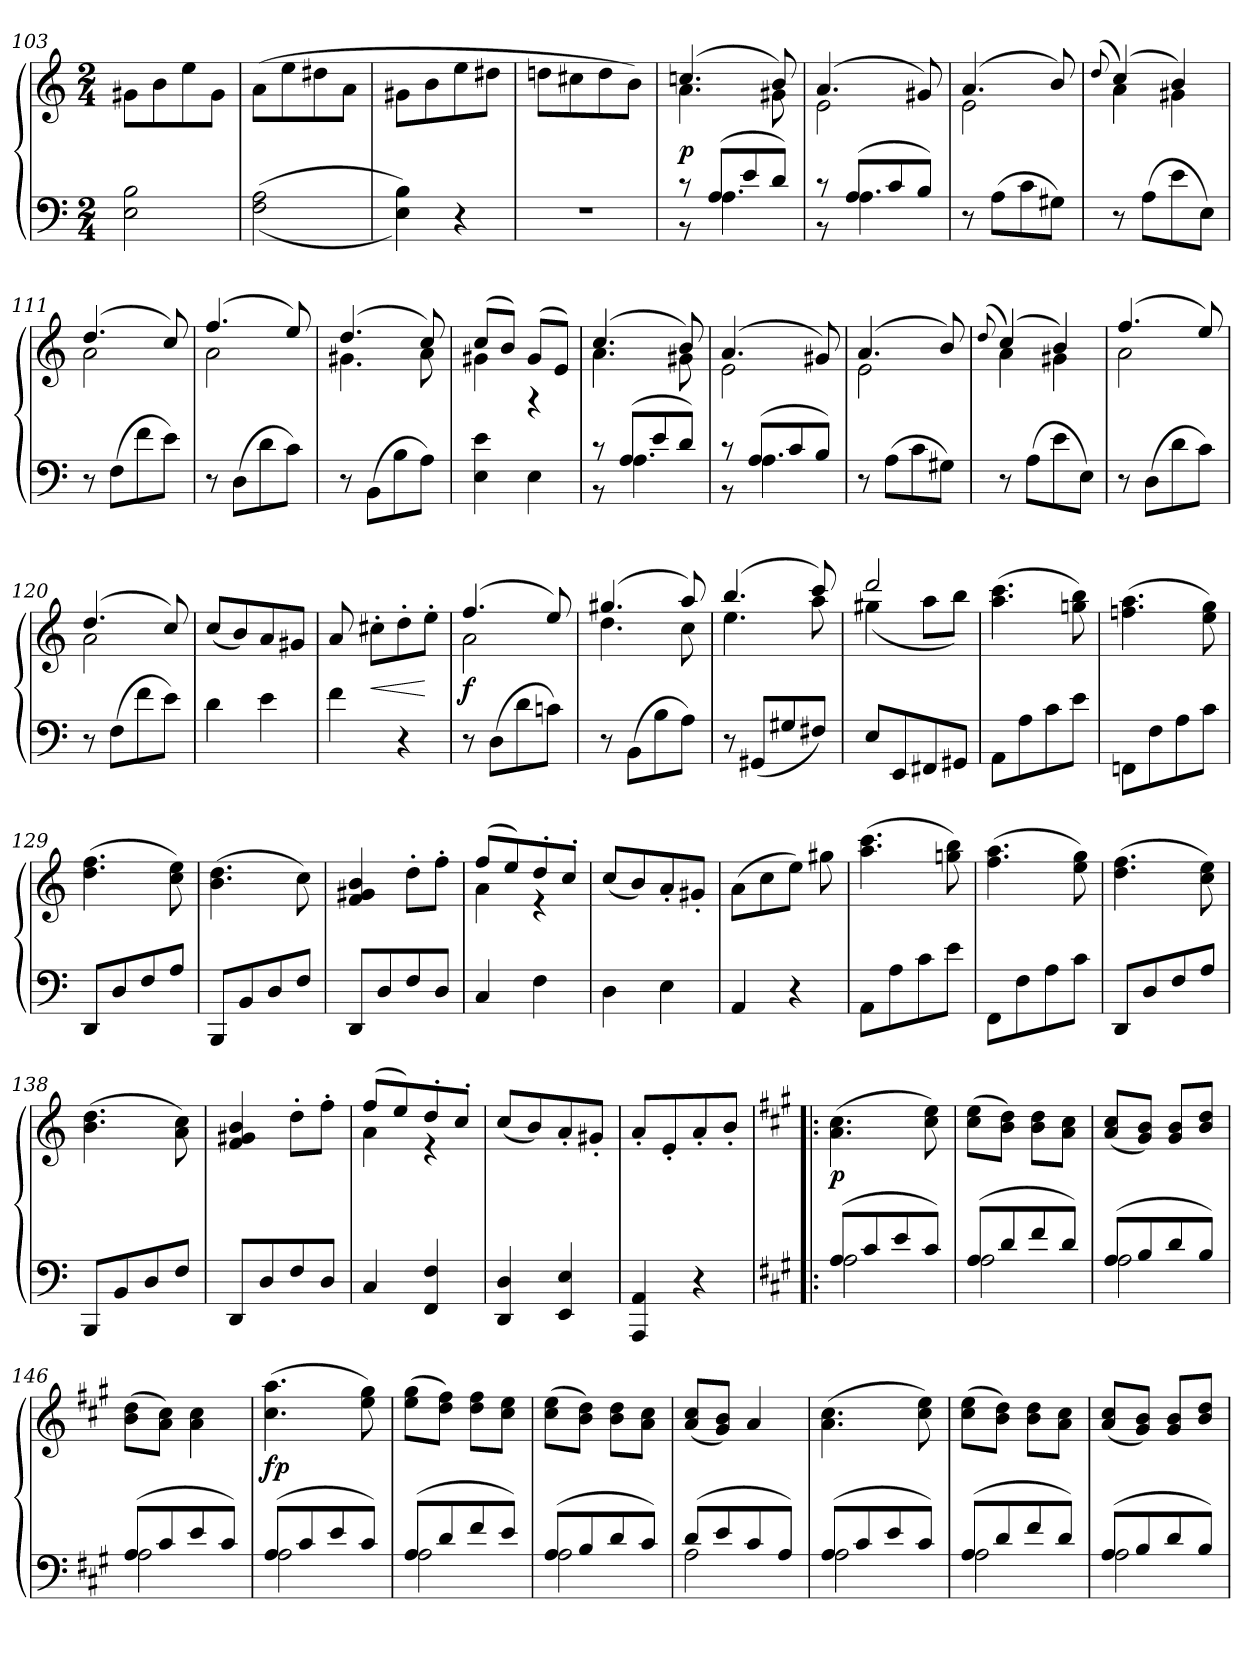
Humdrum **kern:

**kern	**kern	**dynam
*part1	*part1	*part1
*staff2	*staff1	*staff1/2
*clefF4	*clefG2	*
*k[]	*k[]	*
*a:	*a:	*
*M2/4	*M2/4	*
=103	=103	=103
2E 2B	8g#X\L	.
.	8b\	.
.	8ee\	.
.	8g#\J	.
=104	=104	=104
(<(>2F 2A	(8aL	.
.	8ee	.
.	8dd#X	.
.	8aJ	.
=105	=105	=105
4E 4B))	8g#XL	.
.	8b	.
4r	8ee	.
.	8dd#XJ	.
=106	=106	=106
2r	8ddnL	.
.	8cc#X	.
.	8dd	.
.	8bJ)	.
=107	=107	=107
*^	*^	*
8r	8r	(4.ccn	4.a	p
(8AL	4.A	.	.	.
8e	.	.	.	.
8dJ)	.	8b)	8g#X	.
=108	=108	=108	=108	=108
8r	8r	(4.a	2e	.
(8AL	4.A	.	.	.
8c	.	.	.	.
8BJ)	.	8g#X)	.	.
*v	*v	*	*	*
=109	=109	=109	=109
8r	(4.a	2e	.
(8AL	.	.	.
8c	.	.	.
8G#XJ)	8b)	.	.
=110	=110	=110	=110
.	(>8qqdd	.	.
8r	(4cc)	4a	.
(8AL	.	.	.
8e	4b)	4g#X	.
8EJ)	.	.	.
=111	=111	=111	=111
8r	(4.dd	2a	.
(8FL	.	.	.
8f	.	.	.
8eJ)	8cc)	.	.
=112	=112	=112	=112
8r	(4.ff	2a	.
(8DL	.	.	.
8d	.	.	.
8cJ)	8ee)	.	.
=113	=113	=113	=113
8r	(4.dd	4.g#X	.
(8BBL	.	.	.
8B	.	.	.
8AJ)	8cc)	8a	.
=114	=114	=114	=114
4E 4e	(8ccL	4g#X	.
.	8bJ)	.	.
4E	(8g#L	4r	.
.	8eJ)	.	.
=115	=115	=115	=115
*^	*	*	*
8r	8r	(4.cc	4.a	.
(8AL	4.A	.	.	.
8e	.	.	.	.
8dJ)	.	8b)	8g#X	.
=116	=116	=116	=116	=116
8r	8r	(4.a	2e	.
(8AL	4.A	.	.	.
8c	.	.	.	.
8BJ)	.	8g#X)	.	.
*v	*v	*	*	*
=117	=117	=117	=117
8r	(4.a	2e	.
(8AL	.	.	.
8c	.	.	.
8G#XJ)	8b)	.	.
=118	=118	=118	=118
.	(>8qqdd	.	.
8r	(4cc)	4a	.
(8AL	.	.	.
8e	4b)	4g#X	.
8EJ)	.	.	.
=119	=119	=119	=119
8r	(4.ff	2a	.
(8DL	.	.	.
8d	.	.	.
8cJ)	8ee)	.	.
=120	=120	=120	=120
8r	(4.dd	2a	.
(8FL	.	.	.
8f	.	.	.
8eJ)	8cc)	.	.
*	*v	*v	*
=121	=121	=121
4d	(8ccL	.
.	8b)	.
4e	8a	.
.	8g#XJ	.
=122	=122	=122
4f	8a	.
.	8cc#X'L	<
4r	8dd'	.
.	8ee'J	[
=123	=123	=123
*	*^	*
8r	(4.ff	2a	f
(8DL	.	.	.
8d	.	.	.
8cnJ)	8ee)	.	.
=124	=124	=124	=124
8r	(4.gg#X	4.dd	.
(8BBL	.	.	.
8B	.	.	.
8AJ)	8aa)	8cc	.
=125	=125	=125	=125
8r	(4.bb	4.ee	.
(8GG#XL	.	.	.
8G#X	.	.	.
8F#XJ)	8ccc)	8aa	.
=126	=126	=126	=126
8EL	2ddd	(4gg#X	.
8EE	.	.	.
8FF#X	.	8aaL	.
8GG#XJ	.	8bbJ)	.
*	*v	*v	*
=127	=127	=127
8AAL	(4.aa 4.ccc	.
8A	.	.
8c	.	.
8eJ	8ggn 8bb)	.
=128	=128	=128
8FFnL	(4.ffn 4.aa	.
8F	.	.
8A	.	.
8cJ	8ee 8gg)	.
=129	=129	=129
8DDL	(4.dd 4.ff	.
8D	.	.
8F	.	.
8AJ	8cc 8ee)	.
=130	=130	=130
8BBBL	(4.b 4.dd	.
8BB	.	.
8D	.	.
8FJ	8cc)	.
=131	=131	=131
8DDL	4f 4g#X 4b	.
8D	.	.
8F	8dd'L	.
8DJ	8ff'J	.
=132	=132	=132
*	*^	*
4C	(8ffL	4a	.
.	8ee)	.	.
4F	8dd'	4r	.
.	8cc'J	.	.
*	*v	*v	*
=133	=133	=133
4D	(8ccL	.
.	8b)	.
4E	8a'	.
.	8g#X'J	.
=134	=134	=134
4AA	(8aL	.
.	8cc	.
4r	8eeJ)	.
.	8gg#X	.
=135	=135	=135
8AAL	(4.aa 4.ccc	.
8A	.	.
8c	.	.
8eJ	8ggn 8bb)	.
=136	=136	=136
8FFL	(4.ff 4.aa	.
8F	.	.
8A	.	.
8cJ	8ee 8gg)	.
=137	=137	=137
8DDL	(4.dd 4.ff	.
8D	.	.
8F	.	.
8AJ	8cc 8ee)	.
=138	=138	=138
8BBBL	(4.b 4.dd	.
8BB	.	.
8D	.	.
8FJ	8a 8cc)	.
=139	=139	=139
8DDL	4f 4g#X 4b	.
8D	.	.
8F	8dd'L	.
8DJ	8ff'J	.
=140	=140	=140
*	*^	*
4C	(8ffL	4a	.
.	8ee)	.	.
4FF 4F	8dd'	4r	.
.	8cc'J	.	.
*	*v	*v	*
=141	=141	=141
4DD 4D	(8ccL	.
.	8b)	.
4EE 4E	8a'	.
.	8g#X'J	.
=142	=142	=142
4AAA 4AA	8a'L	.
.	8e'	.
4r	8a'	.
.	8b'J	.
=143!|:	=143!|:	=143!|:
*k[f#c#g#]	*k[f#c#g#]	*
*^	*	*
(8AL	2A	(4.a 4.cc#	p
8c#	.	.	.
8e	.	.	.
8c#J)	.	8cc# 8ee)	.
=144	=144	=144	=144
(8AL	2A	(8cc# 8eeL	.
8d	.	8b 8ddJ)	.
8f#	.	8b 8ddL	.
8dJ)	.	8a 8cc#J	.
=145	=145	=145	=145
(8AL	2A	(8a 8cc#L	.
8B	.	8g# 8bJ)	.
8d	.	8g#/ 8b/L	.
8BJ)	.	8b/ 8dd/J	.
=146	=146	=146	=146
(8AL	2A	(8b 8ddL	.
8c#	.	8a 8cc#J)	.
8e	.	4a 4cc#	.
8c#J)	.	.	.
=147	=147	=147	=147
(8AL	2A	(4.cc# 4.aa	fp
8c#	.	.	.
8e	.	.	.
8c#J)	.	8ee 8gg#)	.
=148	=148	=148	=148
(8AL	2A	(8ee 8gg#L	.
8d	.	8dd 8ff#J)	.
8f#	.	8dd 8ff#L	.
8eJ)	.	8cc# 8eeJ	.
=149	=149	=149	=149
(8AL	2A	(8cc# 8eeL	.
8B	.	8b 8ddJ)	.
8d	.	8b 8ddL	.
8c#J)	.	8a 8cc#J	.
=150	=150	=150	=150
(8dL	2A	(8a 8cc#L	.
8e	.	8g# 8bJ)	.
8c#	.	4a	.
8AJ)	.	.	.
=151	=151	=151	=151
(8AL	2A	(4.a 4.cc#	.
8c#	.	.	.
8e	.	.	.
8c#J)	.	8cc# 8ee)	.
=152	=152	=152	=152
(8AL	2A	(8cc# 8eeL	.
8d	.	8b 8ddJ)	.
8f#	.	8b 8ddL	.
8dJ)	.	8a 8cc#J	.
=153	=153	=153	=153
(8AL	2A	(8a 8cc#L	.
8B	.	8g# 8bJ)	.
8d	.	8g#/ 8b/L	.
8BJ)	.	8b/ 8dd/J	.
*v	*v	*	*
=	=	=
*-	*-	*-
